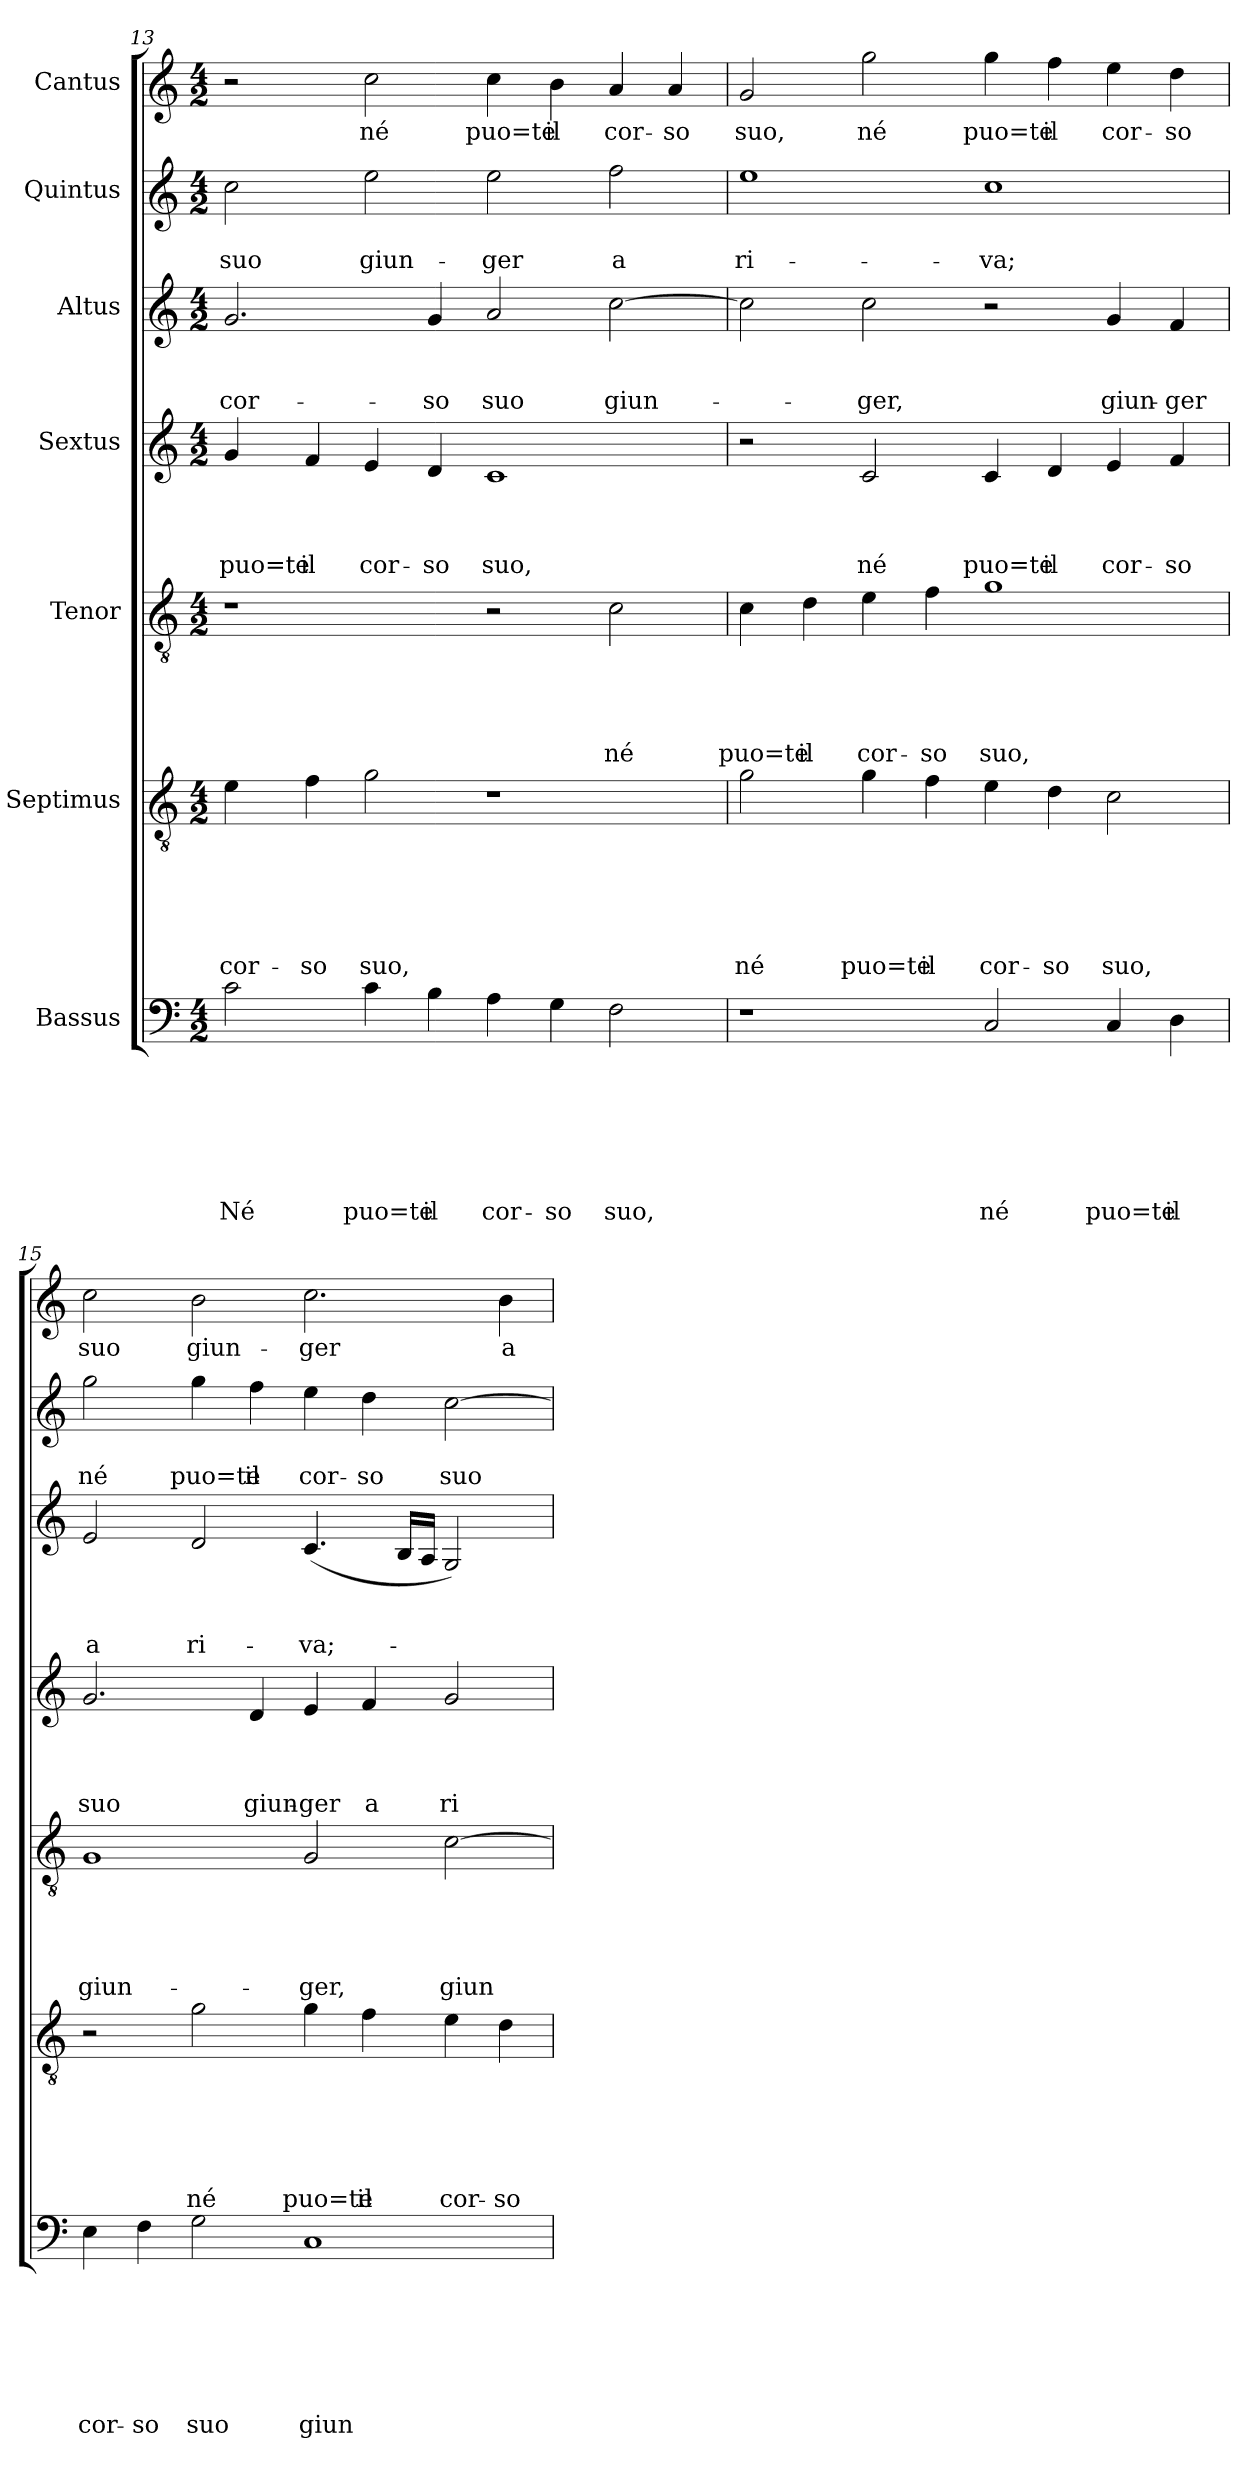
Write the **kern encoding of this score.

**kern	**text	**text	**text	**text	**text	**text	**text	**kern	**text	**text	**text	**text	**text	**text	**kern	**text	**text	**text	**text	**text	**kern	**text	**text	**text	**text	**kern	**text	**text	**text	**kern	**text	**text	**kern	**text
*part7	*part7	*part7	*part7	*part7	*part7	*part7	*part7	*part6	*part6	*part6	*part6	*part6	*part6	*part6	*part5	*part5	*part5	*part5	*part5	*part5	*part4	*part4	*part4	*part4	*part4	*part3	*part3	*part3	*part3	*part2	*part2	*part2	*part1	*part1
*staff7	*staff7	*staff7	*staff7	*staff7	*staff7	*staff7	*staff7	*staff6	*staff6	*staff6	*staff6	*staff6	*staff6	*staff6	*staff5	*staff5	*staff5	*staff5	*staff5	*staff5	*staff4	*staff4	*staff4	*staff4	*staff4	*staff3	*staff3	*staff3	*staff3	*staff2	*staff2	*staff2	*staff1	*staff1
*I"Bassus	*	*	*	*	*	*	*	*I"Septimus	*	*	*	*	*	*	*I"Tenor	*	*	*	*	*	*I"Sextus	*	*	*	*	*I"Altus	*	*	*	*I"Quintus	*	*	*I"Cantus	*
*clefF4	*	*	*	*	*	*	*	*clefGv2	*	*	*	*	*	*	*clefGv2	*	*	*	*	*	*clefG2	*	*	*	*	*clefG2	*	*	*	*clefG2	*	*	*clefG2	*
*k[]	*	*	*	*	*	*	*	*k[]	*	*	*	*	*	*	*k[]	*	*	*	*	*	*k[]	*	*	*	*	*k[]	*	*	*	*k[]	*	*	*k[]	*
*C:	*	*	*	*	*	*	*	*C:	*	*	*	*	*	*	*C:	*	*	*	*	*	*C:	*	*	*	*	*C:	*	*	*	*C:	*	*	*C:	*
*M4/2	*	*	*	*	*	*	*	*M4/2	*	*	*	*	*	*	*M4/2	*	*	*	*	*	*M4/2	*	*	*	*	*M4/2	*	*	*	*M4/2	*	*	*M4/2	*
=13	=13	=13	=13	=13	=13	=13	=13	=13	=13	=13	=13	=13	=13	=13	=13	=13	=13	=13	=13	=13	=13	=13	=13	=13	=13	=13	=13	=13	=13	=13	=13	=13	=13	=13
!	!	!	!	!	!	!	!LO:LY:b	!	!	!	!	!	!	!LO:LY:b	!	!	!	!	!	!	!	!	!	!	!LO:LY:b	!	!	!	!LO:LY:b	!	!	!LO:LY:b	!	!
2c\	.	.	.	.	.	.	Né	4e\	.	.	.	.	.	cor-	1r	.	.	.	.	.	4g/	.	.	.	puo=te	2.g/	.	.	cor-	2cc\	.	suo	2r	.
!	!	!	!	!	!	!	!	!	!	!	!	!	!	!LO:LY:b	!	!	!	!	!	!	!	!	!	!	!LO:LY:b	!	!	!	!	!	!	!	!	!
.	.	.	.	.	.	.	.	4f\	.	.	.	.	.	-so	.	.	.	.	.	.	4f/	.	.	.	il	.	.	.	.	.	.	.	.	.
!	!	!	!	!	!	!	!LO:LY:b	!	!	!	!	!	!	!LO:LY:b	!	!	!	!	!	!	!	!	!	!	!LO:LY:b	!	!	!	!	!	!	!LO:LY:b	!	!LO:LY:b
4c\	.	.	.	.	.	.	puo=te	2g\	.	.	.	.	.	suo,	.	.	.	.	.	.	4e/	.	.	.	cor-	.	.	.	.	2ee\	.	giun-	2cc\	né
!	!	!	!	!	!	!	!LO:LY:b	!	!	!	!	!	!	!	!	!	!	!	!	!	!	!	!	!	!LO:LY:b	!	!	!	!LO:LY:b	!	!	!	!	!
4B\	.	.	.	.	.	.	il	.	.	.	.	.	.	.	.	.	.	.	.	.	4d/	.	.	.	-so	4g/	.	.	-so	.	.	.	.	.
!	!	!	!	!	!	!	!LO:LY:b	!	!	!	!	!	!	!	!	!	!	!	!	!	!	!	!	!	!LO:LY:b	!	!	!	!LO:LY:b	!	!	!LO:LY:b	!	!LO:LY:b
4A\	.	.	.	.	.	.	cor-	1r	.	.	.	.	.	.	2r	.	.	.	.	.	1c	.	.	.	suo,	2a/	.	.	suo	2ee\	.	-ger	4cc\	puo=te
!	!	!	!	!	!	!	!LO:LY:b	!	!	!	!	!	!	!	!	!	!	!	!	!	!	!	!	!	!	!	!	!	!	!	!	!	!	!LO:LY:b
4G\	.	.	.	.	.	.	-so	.	.	.	.	.	.	.	.	.	.	.	.	.	.	.	.	.	.	.	.	.	.	.	.	.	4b\	il
!	!	!	!	!	!	!	!LO:LY:b	!	!	!	!	!	!	!	!	!	!	!	!	!LO:LY:b	!	!	!	!	!	!	!	!	!LO:LY:b	!	!	!LO:LY:b	!	!LO:LY:b
2F\	.	.	.	.	.	.	suo,	.	.	.	.	.	.	.	2c\	.	.	.	.	né	.	.	.	.	.	[>2cc\	.	.	giun-	2ff\	.	a	4a/	cor-
!	!	!	!	!	!	!	!	!	!	!	!	!	!	!	!	!	!	!	!	!	!	!	!	!	!	!	!	!	!	!	!	!	!	!LO:LY:b
.	.	.	.	.	.	.	.	.	.	.	.	.	.	.	.	.	.	.	.	.	.	.	.	.	.	.	.	.	.	.	.	.	4a/	-so
!!LO:PB:g=z
=14	=14	=14	=14	=14	=14	=14	=14	=14	=14	=14	=14	=14	=14	=14	=14	=14	=14	=14	=14	=14	=14	=14	=14	=14	=14	=14	=14	=14	=14	=14	=14	=14	=14	=14
!	!	!	!	!	!	!	!	!	!	!	!	!	!	!LO:LY:b	!	!	!	!	!	!LO:LY:b	!	!	!	!	!	!	!	!	!	!	!	!LO:LY:b	!	!LO:LY:b
1r	.	.	.	.	.	.	.	2g\	.	.	.	.	.	né	4c\	.	.	.	.	puo=te	2r	.	.	.	.	2cc\]	.	.	.	1ee	.	ri-	2g/	suo,
!	!	!	!	!	!	!	!	!	!	!	!	!	!	!	!	!	!	!	!	!LO:LY:b	!	!	!	!	!	!	!	!	!	!	!	!	!	!
.	.	.	.	.	.	.	.	.	.	.	.	.	.	.	4d\	.	.	.	.	il	.	.	.	.	.	.	.	.	.	.	.	.	.	.
!	!	!	!	!	!	!	!	!	!	!	!	!	!	!LO:LY:b	!	!	!	!	!	!LO:LY:b	!	!	!	!	!LO:LY:b	!	!	!	!LO:LY:b	!	!	!	!	!LO:LY:b
.	.	.	.	.	.	.	.	4g\	.	.	.	.	.	puo=te	4e\	.	.	.	.	cor-	2c/	.	.	.	né	2cc\	.	.	-ger,	.	.	.	2gg\	né
!	!	!	!	!	!	!	!	!	!	!	!	!	!	!LO:LY:b	!	!	!	!	!	!LO:LY:b	!	!	!	!	!	!	!	!	!	!	!	!	!	!
.	.	.	.	.	.	.	.	4f\	.	.	.	.	.	il	4f\	.	.	.	.	-so	.	.	.	.	.	.	.	.	.	.	.	.	.	.
!	!	!	!	!	!	!	!LO:LY:b	!	!	!	!	!	!	!LO:LY:b	!	!	!	!	!	!LO:LY:b	!	!	!	!	!LO:LY:b	!	!	!	!	!	!	!LO:LY:b	!	!LO:LY:b
2C/	.	.	.	.	.	.	né	4e\	.	.	.	.	.	cor-	1g	.	.	.	.	suo,	4c/	.	.	.	puo=te	2r	.	.	.	1cc	.	-va;	4gg\	puo=te
!	!	!	!	!	!	!	!	!	!	!	!	!	!	!LO:LY:b	!	!	!	!	!	!	!	!	!	!	!LO:LY:b	!	!	!	!	!	!	!	!	!LO:LY:b
.	.	.	.	.	.	.	.	4d\	.	.	.	.	.	-so	.	.	.	.	.	.	4d/	.	.	.	il	.	.	.	.	.	.	.	4ff\	il
!	!	!	!	!	!	!	!LO:LY:b	!	!	!	!	!	!	!LO:LY:b	!	!	!	!	!	!	!	!	!	!	!LO:LY:b	!	!	!	!LO:LY:b	!	!	!	!	!LO:LY:b
4C/	.	.	.	.	.	.	puo=te	2c\	.	.	.	.	.	suo,	.	.	.	.	.	.	4e/	.	.	.	cor-	4g/	.	.	giun-	.	.	.	4ee\	cor-
!	!	!	!	!	!	!	!LO:LY:b	!	!	!	!	!	!	!	!	!	!	!	!	!	!	!	!	!	!LO:LY:b	!	!	!	!LO:LY:b	!	!	!	!	!LO:LY:b
4D\	.	.	.	.	.	.	il	.	.	.	.	.	.	.	.	.	.	.	.	.	4f/	.	.	.	-so	4f/	.	.	-ger	.	.	.	4dd\	-so
=15	=15	=15	=15	=15	=15	=15	=15	=15	=15	=15	=15	=15	=15	=15	=15	=15	=15	=15	=15	=15	=15	=15	=15	=15	=15	=15	=15	=15	=15	=15	=15	=15	=15	=15
!	!	!	!	!	!	!	!LO:LY:b	!	!	!	!	!	!	!	!	!	!	!	!	!LO:LY:b	!	!	!	!	!LO:LY:b	!	!	!	!LO:LY:b	!	!	!LO:LY:b	!	!LO:LY:b
4E\	.	.	.	.	.	.	cor-	2r	.	.	.	.	.	.	1G	.	.	.	.	giun-	2.g/	.	.	.	suo	2e/	.	.	a	2gg\	.	né	2cc\	suo
!	!	!	!	!	!	!	!LO:LY:b	!	!	!	!	!	!	!	!	!	!	!	!	!	!	!	!	!	!	!	!	!	!	!	!	!	!	!
4F\	.	.	.	.	.	.	-so	.	.	.	.	.	.	.	.	.	.	.	.	.	.	.	.	.	.	.	.	.	.	.	.	.	.	.
!	!	!	!	!	!	!	!LO:LY:b	!	!	!	!	!	!	!LO:LY:b	!	!	!	!	!	!	!	!	!	!	!	!	!	!	!LO:LY:b	!	!	!LO:LY:b	!	!LO:LY:b
2G\	.	.	.	.	.	.	suo	2g\	.	.	.	.	.	né	.	.	.	.	.	.	.	.	.	.	.	2d/	.	.	ri-	4gg\	.	puo=te	2b\	giun-
!	!	!	!	!	!	!	!	!	!	!	!	!	!	!	!	!	!	!	!	!	!	!	!	!	!LO:LY:b	!	!	!	!	!	!	!LO:LY:b	!	!
.	.	.	.	.	.	.	.	.	.	.	.	.	.	.	.	.	.	.	.	.	4d/	.	.	.	giun-	.	.	.	.	4ff\	.	il	.	.
!	!	!	!	!	!	!	!LO:LY:b	!	!	!	!	!	!	!LO:LY:b	!	!	!	!	!	!LO:LY:b	!	!	!	!	!LO:LY:b	!	!	!	!LO:LY:b	!	!	!LO:LY:b	!	!LO:LY:b
1C	.	.	.	.	.	.	giun-	4g\	.	.	.	.	.	puo=te	2G/	.	.	.	.	-ger,	4e/	.	.	.	-ger	(<4.c/	.	.	-va;-	4ee\	.	cor-	2.cc\	-ger
!	!	!	!	!	!	!	!	!	!	!	!	!	!	!LO:LY:b	!	!	!	!	!	!	!	!	!	!	!LO:LY:b	!	!	!	!	!	!	!LO:LY:b	!	!
.	.	.	.	.	.	.	.	4f\	.	.	.	.	.	il	.	.	.	.	.	.	4f/	.	.	.	a	.	.	.	.	4dd\	.	-so	.	.
.	.	.	.	.	.	.	.	.	.	.	.	.	.	.	.	.	.	.	.	.	.	.	.	.	.	16B/LL	.	.	.	.	.	.	.	.
.	.	.	.	.	.	.	.	.	.	.	.	.	.	.	.	.	.	.	.	.	.	.	.	.	.	16A/JJ	.	.	.	.	.	.	.	.
!	!	!	!	!	!	!	!	!	!	!	!	!	!	!LO:LY:b	!	!	!	!	!	!LO:LY:b	!	!	!	!	!LO:LY:b	!	!	!	!	!	!	!LO:LY:b	!	!
.	.	.	.	.	.	.	.	4e\	.	.	.	.	.	cor-	[>2c\	.	.	.	.	giun-	2g/	.	.	.	ri-	2G/)	.	.	.	[>2cc\	.	suo	.	.
!	!	!	!	!	!	!	!	!	!	!	!	!	!	!LO:LY:b	!	!	!	!	!	!	!	!	!	!	!	!	!	!	!	!	!	!	!	!LO:LY:b
.	.	.	.	.	.	.	.	4d\	.	.	.	.	.	-so	.	.	.	.	.	.	.	.	.	.	.	.	.	.	.	.	.	.	4b\	a
=	=	=	=	=	=	=	=	=	=	=	=	=	=	=	=	=	=	=	=	=	=	=	=	=	=	=	=	=	=	=	=	=	=	=
*-	*-	*-	*-	*-	*-	*-	*-	*-	*-	*-	*-	*-	*-	*-	*-	*-	*-	*-	*-	*-	*-	*-	*-	*-	*-	*-	*-	*-	*-	*-	*-	*-	*-	*-
